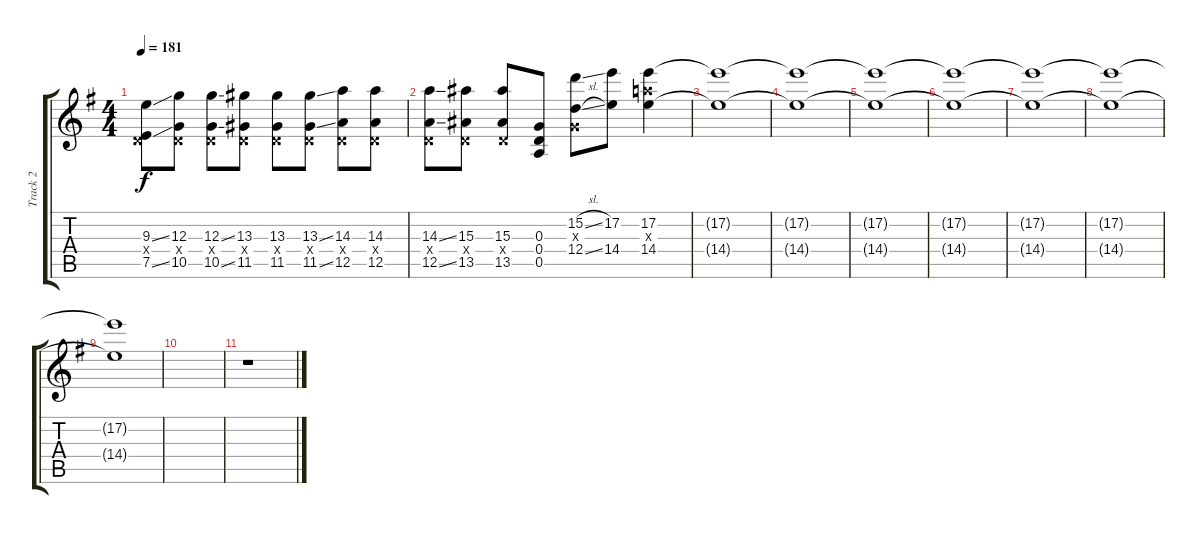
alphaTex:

\track ("Track 2" "Track 2") {instrument distortionguitar}
\staff {score tabs}
\tuning (E4 B3 G3 D3 A2 E2) {hide}
\ts (4 4)
\tempo 181
\clef g2
\ks g
(9.3{ss} 0.4{x} 7.5{ss}).8{dy f} (12.3 0.4{x} 10.5).8 (12.3{ss} 0.4{x} 10.5{ss}).8 (13.3 0.4{x} 11.5).8 (13.3 0.4{x} 11.5).8 (13.3{ss} 0.4{x} 11.5{ss}).8 (14.3 0.4{x} 12.5).8 (14.3 0.4{x} 12.5).8 |
(14.3{ss} 0.4{x} 12.5{ss}).8 (15.3 0.4{x} 13.5).8 (15.3 0.4{x} 13.5).8 (0.3 0.4 0.5).8 (15.2{sl} 0.3{x} 12.4{sl}).8 (17.2 14.4).8 (17.2 14.3{x} 14.4).4 |
(17.2{t} 14.4{t}).1 |
(17.2{t} 14.4{t}).1 |
(17.2{t} 14.4{t}).1 |
(17.2{t} 14.4{t}).1 |
(17.2{t} 14.4{t}).1 |
(17.2{t} 14.4{t}).1 |
(17.2{t} 14.4{t}).1 |
|
r.1
